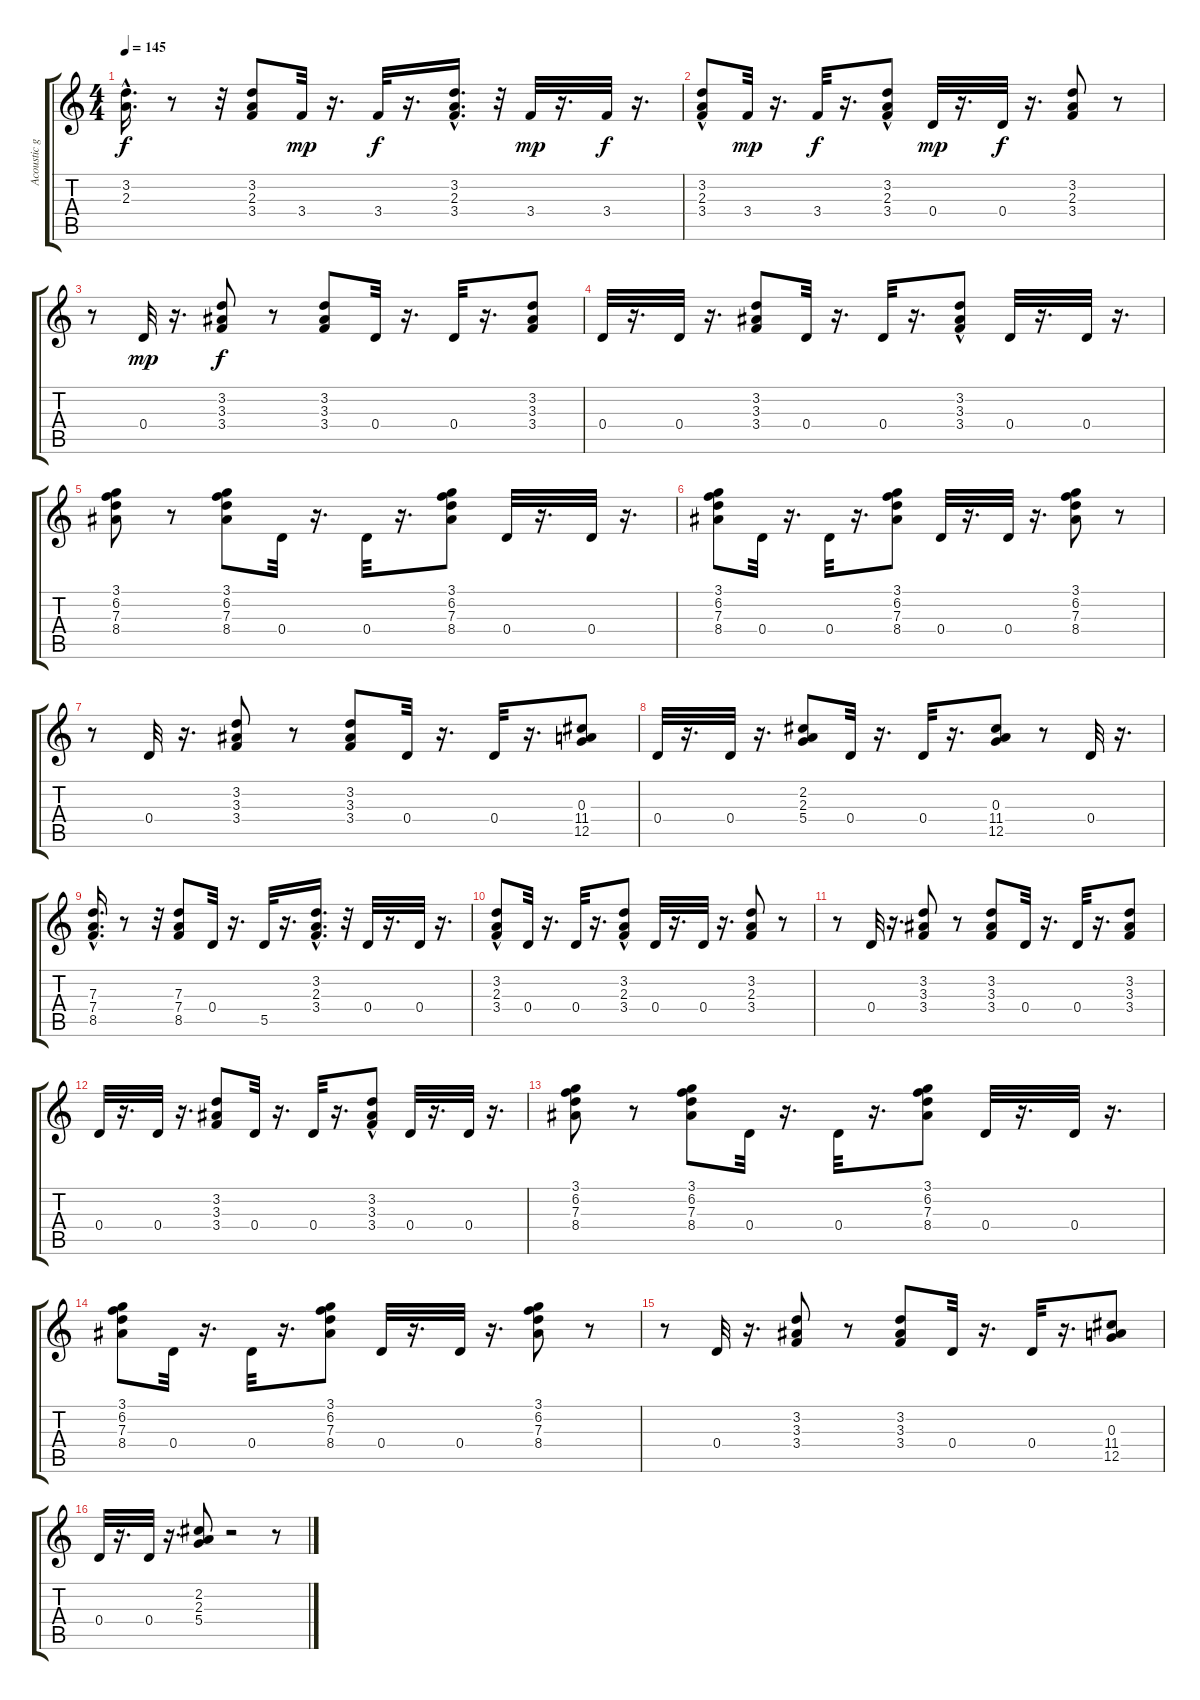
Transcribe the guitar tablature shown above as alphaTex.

\track ("Acoustic gtr" "Acoustic g") {instrument acousticguitarsteel}
\staff {score tabs}
\tuning (E4 B3 G3 D3 A2 E2) {hide}
\ts (4 4)
\tempo 145
\clef g2
\ks c
(3.2{hac} 2.3{hac}).16{d dy f instrument acousticguitarsteel} r.8 r.32 (3.2 2.3 3.4).8 3.4.32{dy mp} r.16{d} 3.4.32{dy f} r.16{d} (3.2{hac} 2.3{hac} 3.4{hac}).16{d} r.32 3.4.32{dy mp} r.16{d} 3.4.32{dy f} r.16{d} |
(3.2 2.3{hac} 3.4{hac}).8 3.4.32{dy mp} r.16{d} 3.4.32{dy f} r.16{d} (3.2{hac} 2.3{hac} 3.4).8 0.4.32{dy mp} r.16{d} 0.4.32{dy f} r.16{d} (3.2 2.3 3.4).8 r.8 |
r.8 0.4.32{dy mp} r.16{d} (3.2 3.3 3.4).8{dy f} r.8 (3.2 3.3 3.4).8 0.4.32 r.16{d} 0.4.32 r.16{d} (3.2 3.3 3.4).8 |
0.4.32 r.16{d} 0.4.32 r.16{d} (3.2 3.3 3.4).8 0.4.32 r.16{d} 0.4.32 r.16{d} (3.2 3.3{hac} 3.4).8 0.4.32 r.16{d} 0.4.32 r.16{d} |
(3.1 6.2 7.3 8.4).8 r.8 (3.1 6.2 7.3 8.4).8 0.4.32 r.16{d} 0.4.32 r.16{d} (3.1 6.2 7.3 8.4).8 0.4.32 r.16{d} 0.4.32 r.16{d} |
(3.1 6.2 7.3 8.4).8 0.4.32 r.16{d} 0.4.32 r.16{d} (3.1 6.2 7.3 8.4).8 0.4.32 r.16{d} 0.4.32 r.16{d} (3.1 6.2 7.3 8.4).8 r.8 |
r.8 0.4.32 r.16{d} (3.2 3.3 3.4).8 r.8 (3.2 3.3 3.4).8 0.4.32 r.16{d} 0.4.32 r.16{d} (0.3 11.4 12.5).8 |
0.4.32 r.16{d} 0.4.32 r.16{d} (2.2 2.3 5.4).8 0.4.32 r.16{d} 0.4.32 r.16{d} (0.3 11.4 12.5).8 r.8 0.4.32 r.16{d} |
(7.3{hac} 7.4{hac} 8.5{hac}).16{d} r.8 r.32 (7.3 7.4 8.5).8 0.4.32 r.16{d} 5.5.32 r.16{d} (3.2{hac} 2.3{hac} 3.4{hac}).16{d} r.32 0.4.32 r.16{d} 0.4.32 r.16{d} |
(3.2 2.3{hac} 3.4{hac}).8 0.4.32 r.16{d} 0.4.32 r.16{d} (3.2{hac} 2.3{hac} 3.4).8 0.4.32 r.16{d} 0.4.32 r.16{d} (3.2 2.3 3.4).8 r.8 |
r.8 0.4.32 r.16{d} (3.2 3.3 3.4).8 r.8 (3.2 3.3 3.4).8 0.4.32 r.16{d} 0.4.32 r.16{d} (3.2 3.3 3.4).8 |
0.4.32 r.16{d} 0.4.32 r.16{d} (3.2 3.3 3.4).8 0.4.32 r.16{d} 0.4.32 r.16{d} (3.2 3.3{hac} 3.4).8 0.4.32 r.16{d} 0.4.32 r.16{d} |
(3.1 6.2 7.3 8.4).8 r.8 (3.1 6.2 7.3 8.4).8 0.4.32 r.16{d} 0.4.32 r.16{d} (3.1 6.2 7.3 8.4).8 0.4.32 r.16{d} 0.4.32 r.16{d} |
(3.1 6.2 7.3 8.4).8 0.4.32 r.16{d} 0.4.32 r.16{d} (3.1 6.2 7.3 8.4).8 0.4.32 r.16{d} 0.4.32 r.16{d} (3.1 6.2 7.3 8.4).8 r.8 |
r.8 0.4.32 r.16{d} (3.2 3.3 3.4).8 r.8 (3.2 3.3 3.4).8 0.4.32 r.16{d} 0.4.32 r.16{d} (0.3 11.4 12.5).8 |
0.4.32 r.16{d} 0.4.32 r.16{d} (2.2 2.3 5.4).8 r.2 r.8
